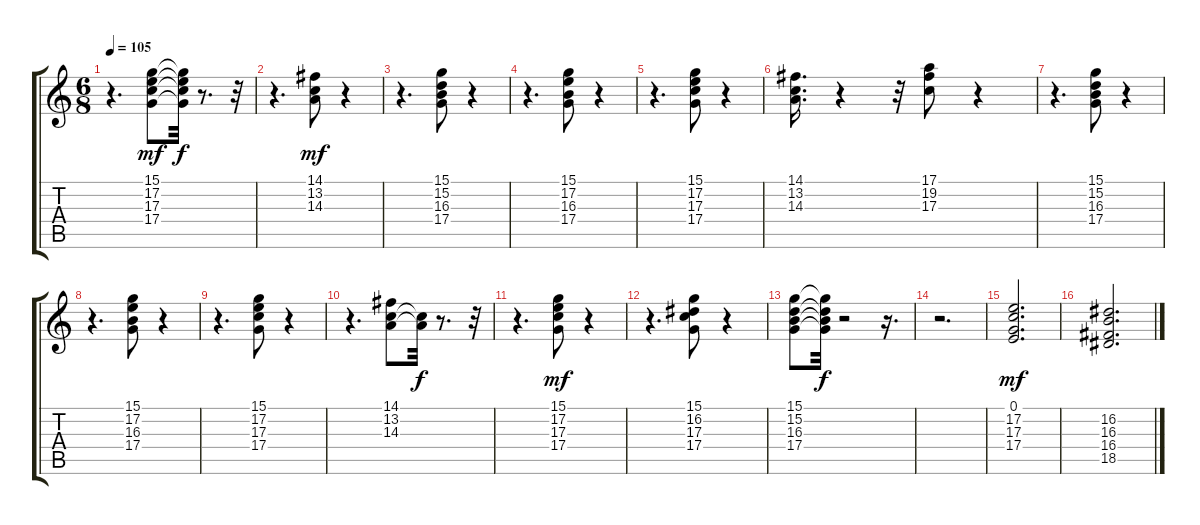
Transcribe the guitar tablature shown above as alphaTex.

\track "" {instrument drawbarorgan}
\staff {score tabs}
\tuning (E4 B3 G3 D3 A2 E2) {hide}
\ts (6 8)
\tempo 105
\clef g2
\ks c
r.4{d dy mf} (15.1 17.2 17.3 17.4).8 (15.1{t} 17.2{t} 17.3{t} 17.4{t}).32{dy f} r.8{d} r.32 |
r.4{d} (14.1 13.2 14.3).8{dy mf} r.4 |
r.4{d} (15.1 15.2 16.3 17.4).8 r.4 |
r.4{d} (15.1 17.2 16.3 17.4).8 r.4 |
r.4{d} (15.1 17.2 17.3 17.4).8 r.4 |
(14.1 13.2 14.3).16{d} r.4 r.32 (17.1 19.2 17.3).8 r.4 |
r.4{d} (15.1 15.2 16.3 17.4).8 r.4 |
r.4{d} (15.1 17.2 16.3 17.4).8 r.4 |
r.4{d} (15.1 17.2 17.3 17.4).8 r.4 |
r.4{d} (14.1 13.2 14.3).8 (13.2{t} 14.3{t}).32{dy f} r.8{d} r.32 |
r.4{d} (15.1 17.2 17.3 17.4).8{dy mf} r.4 |
r.4{d} (15.1 16.2 17.3 17.4).8 r.4 |
(15.1 15.2 16.3 17.4).8 (15.1{t} 15.2{t} 16.3{t} 17.4{t}).32{dy f} r.2 r.16{d} |
r.2{d} |
(0.1 17.2 17.3 17.4).2{d dy mf} |
(16.2 16.3 16.4 18.5).2{d}
